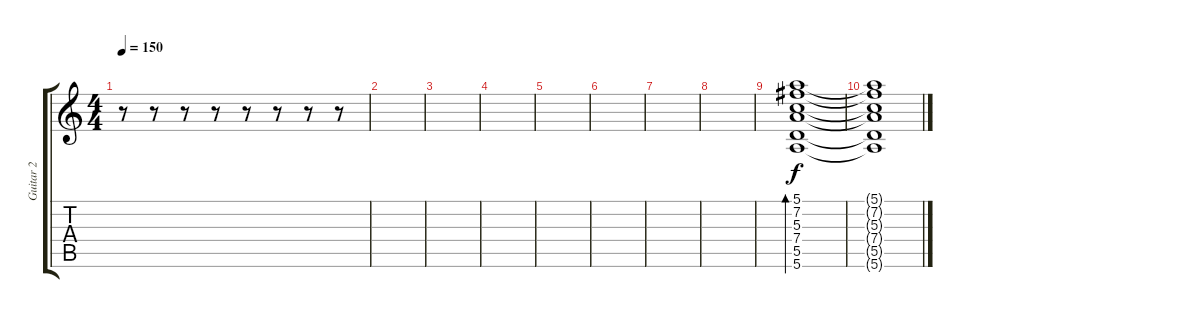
\track ("Guitar 2" "Guitar 2") {instrument electricguitarclean}
\staff {score tabs}
\tuning (E4 B3 G3 D3 A2 E2) {hide}
\ts (4 4)
\tempo 150
\clef g2
\ks c
r.8{dy f} r.8 r.8 r.8 r.8 r.8 r.8 r.8 |
|
|
|
|
|
|
|
(5.1 7.2 5.3 7.4 5.5 5.6).1{bd 480} |
(5.1{t} 7.2{t} 5.3{t} 7.4{t} 5.5{t} 5.6{t}).1
